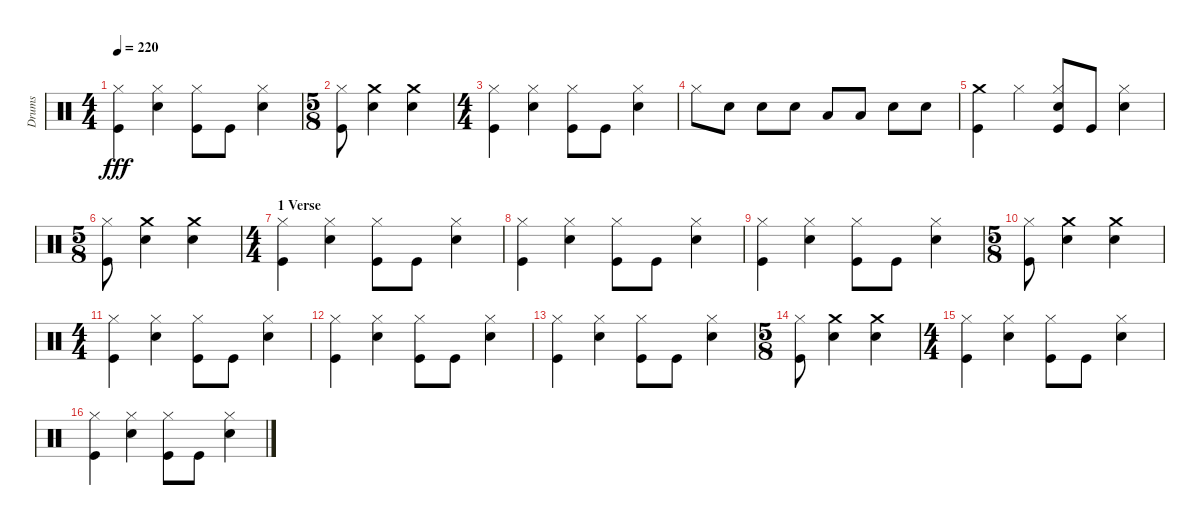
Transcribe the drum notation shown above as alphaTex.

\track ("Drums" "Drums") {instrument percussion}
\staff {score}
\articulation defaults
\ts (4 4)
\tempo 220
\clef neutral
\ks c
("Kick (hit)" "Hi-Hat (closed)").4{dy fff} ("Hi-Hat (closed)" "Snare (hit) 2").4 ("Hi-Hat (closed)" "Kick (hit)").8 "Kick (hit)".8 ("Hi-Hat (closed)" "Snare (hit) 2").4 |
\ts (5 8)
("Hi-Hat (closed)" "Kick (hit)").8 ("Snare (hit) 2" "Crash medium (hit)").4 ("Snare (hit) 2" "Crash medium (hit)").4 |
\ts (4 4)
("Kick (hit)" "Hi-Hat (closed)").4 ("Snare (hit) 2" "Hi-Hat (closed)").4 ("Kick (hit)" "Hi-Hat (closed)").8 "Kick (hit)".8 ("Hi-Hat (closed)" "Snare (hit) 2").4 |
"Hi-Hat (closed)".8 "Snare (hit) 2".8 "Snare (hit) 2".8 "Snare (hit) 2".8 "Low Floor Tom (hit)".8 "Low Floor Tom (hit)".8 "Snare (hit) 2".8 "Snare (hit) 2".8 |
("Kick (hit)" "Crash medium (hit)").4 "Hi-Hat (closed)".4 ("Hi-Hat (closed)" "Kick (hit)" "Snare (hit) 2").8 "Kick (hit)".8 ("Snare (hit) 2" "Hi-Hat (closed)").4 |
\ts (5 8)
("Kick (hit)" "Hi-Hat (closed)").8 ("Crash medium (hit)" "Snare (hit) 2").4 ("Crash medium (hit)" "Snare (hit) 2").4 |
\ts (4 4)
\section ("" "1 Verse")
("Kick (hit)" "Hi-Hat (closed)").4 ("Hi-Hat (closed)" "Snare (hit) 2").4 ("Kick (hit)" "Hi-Hat (closed)").8 "Kick (hit)".8 ("Snare (hit) 2" "Hi-Hat (closed)").4 |
("Kick (hit)" "Hi-Hat (closed)").4 ("Snare (hit) 2" "Hi-Hat (closed)").4 ("Kick (hit)" "Hi-Hat (closed)").8 "Kick (hit)".8 ("Hi-Hat (closed)" "Snare (hit) 2").4 |
("Kick (hit)" "Hi-Hat (closed)").4 ("Snare (hit) 2" "Hi-Hat (closed)").4 ("Kick (hit)" "Hi-Hat (closed)").8 "Kick (hit)".8 ("Snare (hit) 2" "Hi-Hat (closed)").4 |
\ts (5 8)
("Hi-Hat (closed)" "Kick (hit)").8 ("Crash medium (hit)" "Snare (hit) 2").4 ("Crash medium (hit)" "Snare (hit) 2").4 |
\ts (4 4)
("Kick (hit)" "Hi-Hat (closed)").4 ("Snare (hit) 2" "Hi-Hat (closed)").4 ("Kick (hit)" "Hi-Hat (closed)").8 "Kick (hit)".8 ("Snare (hit) 2" "Hi-Hat (closed)").4 |
("Hi-Hat (closed)" "Kick (hit)").4 ("Snare (hit) 2" "Hi-Hat (closed)").4 ("Kick (hit)" "Hi-Hat (closed)").8 "Kick (hit)".8 ("Snare (hit) 2" "Hi-Hat (closed)").4 |
("Kick (hit)" "Hi-Hat (closed)").4 ("Snare (hit) 2" "Hi-Hat (closed)").4 ("Hi-Hat (closed)" "Kick (hit)").8 "Kick (hit)".8 ("Snare (hit) 2" "Hi-Hat (closed)").4 |
\ts (5 8)
("Kick (hit)" "Hi-Hat (closed)").8 ("Crash medium (hit)" "Snare (hit) 2").4 ("Crash medium (hit)" "Snare (hit) 2").4 |
\ts (4 4)
("Kick (hit)" "Hi-Hat (closed)").4 ("Hi-Hat (closed)" "Snare (hit) 2").4 ("Kick (hit)" "Hi-Hat (closed)").8 "Kick (hit)".8 ("Snare (hit) 2" "Hi-Hat (closed)").4 |
("Kick (hit)" "Hi-Hat (closed)").4 ("Snare (hit) 2" "Hi-Hat (closed)").4 ("Kick (hit)" "Hi-Hat (closed)").8 "Kick (hit)".8 ("Snare (hit) 2" "Hi-Hat (closed)").4
